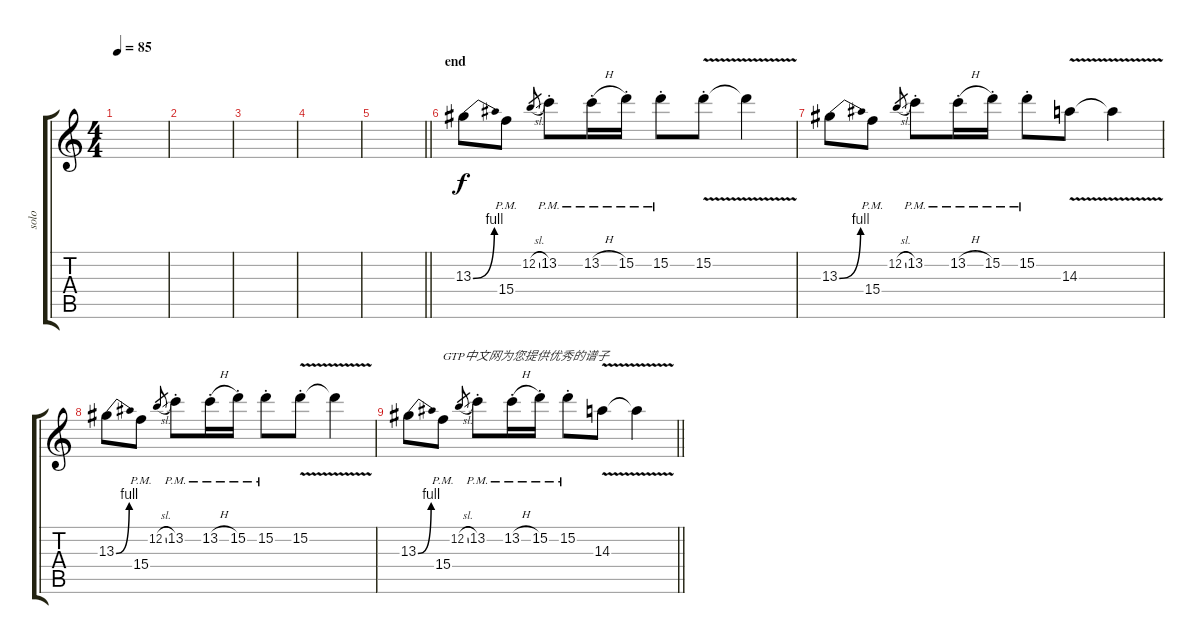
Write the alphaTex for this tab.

\track ("solo" "solo") {instrument overdrivenguitar}
\staff {score tabs}
\tuning (E4 B3 G3 D3 A2 E2) {hide}
\ts (4 4)
\tempo 85
\clef g2
\ks c
|
|
|
|
\barLineRight lightlight
|
\section ("" "end")
13.3{be (bend 0 0 60 4)}.8 15.4{pm}.8 12.2{sl}.8{gr} 13.2{pm st}.8 13.2{h pm st}.16 15.2{pm st}.16 15.2{pm st}.8 15.2{v st}.8 15.2{t}.4 |
13.3{be (bend 0 0 60 4)}.8 15.4{pm}.8 12.2{sl}.8{gr} 13.2{pm st}.8 13.2{h pm st}.16 15.2{pm st}.16 15.2{pm st}.8 14.3{v}.8 14.3{t}.4 |
13.3{be (bend 0 0 60 4)}.8 15.4{pm}.8 12.2{sl}.8{gr} 13.2{pm st}.8 13.2{h pm st}.16 15.2{pm st}.16 15.2{pm st}.8 15.2{v st}.8 15.2{t}.4 |
\barLineRight lightlight
13.3{be (bend 0 0 60 4)}.8 15.4{pm}.8{txt "GTP中文网为您提供优秀的谱子"} 12.2{sl}.8{gr} 13.2{pm st}.8 13.2{h pm st}.16 15.2{pm st}.16 15.2{pm st}.8 14.3{v}.8 14.3{t}.4
